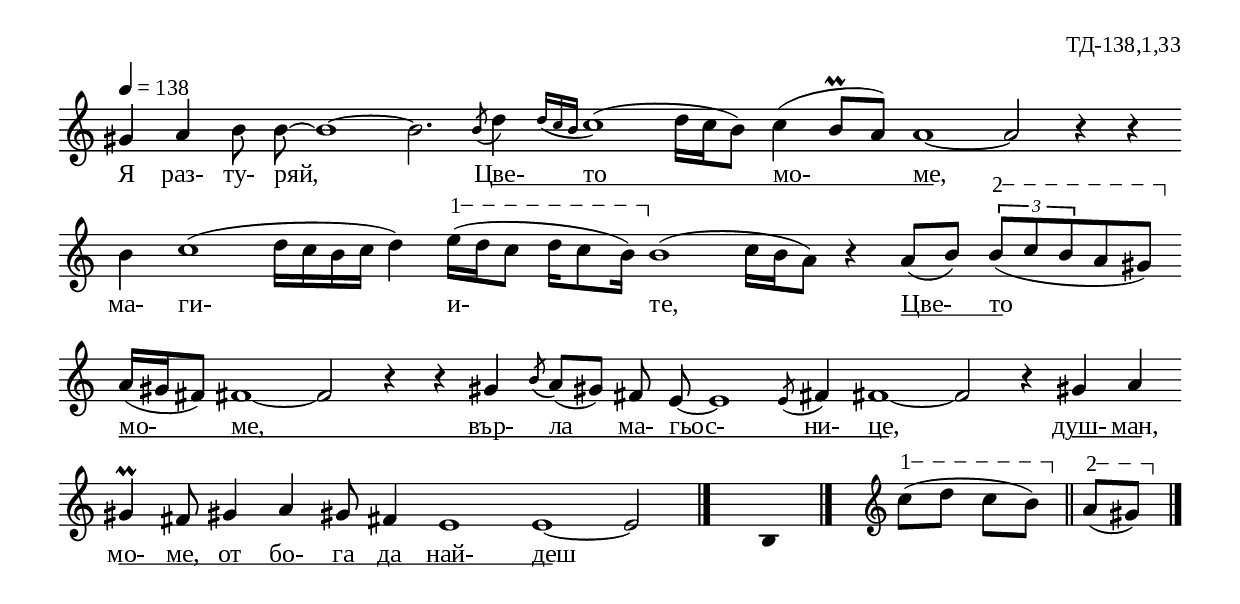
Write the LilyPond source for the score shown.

%{
TD_138_1_33
%}

\include "td-preamble.ly"

\score {
\relative c'' {
\tempo 4 = 138
%\time 5/16
\cadenzaOn
gis4 a b8 b\noBeam~ b1~ b2. \acciaccatura b8 d4 
\acciaccatura { d16[ c b] } c1( d16[ c b8]) c4( b8\prall[ a]) a1~ a2 r4 r
\bar ""
b4 c1( d16[ c b c] d4) 
\varA
e16\startTextSpan[( d c8] d16[ c8 b16\stopTextSpan]) 
b1( c16[ b a8]) r4
a8[( b]) 
\varB
\times 2/3 { b8\startTextSpan[( c b } a gis!\stopTextSpan])
\bar ""
a16[( gis! fis8]) fis!1~ fis2 r4 r
gis!4 \acciaccatura b8 a[( gis!]) fis! e\noBeam~ e1 
\acciaccatura e8 fis!4 fis!1~ fis2 r4
\bar ""
gis!4 a \bar "" gis!\prall fis!8 gis!4 a gis!8 fis!4 e1 e1~ e2
 \bar "|." 
s4 \fixB b \fixC
 \bar "|." 
s16 \clef treble
\varA
c'8\startTextSpan[( d] c[ b\stopTextSpan]) \bar "||" 
\varB
a8\startTextSpan[( gis!\stopTextSpan])
 \bar "|."  
}
\addlyrics { Я раз- ту- ряй, 
Цве- \startTextSpan то мо- ме, \stopTextSpan ма- ги- и- те, 
Цве- \startTextSpan то \stopTextSpan
мо- \startTextSpan ме, вър- ла ма- гьос- ни- це, \stopTextSpan 
душ- \startTextSpan ман, \stopTextSpan
мо- \startTextSpan ме, от бо- га да най- деш \stopTextSpan }
%
\layout {
     \context { 
	    \Staff \remove "Time_signature_engraver" } 
  indent = #0
  line-width = 190\mm
  ragged-right=##f
\context {
      \Lyrics
      \consists "Text_spanner_engraver"
      \override TextSpanner #'direction = #DOWN
      \override TextSpanner #'style = #'line    
      \override TextSpanner #'outside-staff-priority = ##f
      \override TextSpanner #'padding = #0.2 % sets the distance of the line from the lyrics
      \override TextSpanner #'bound-details =
      #`((left . ((Y . 0)
                  (padding . 0)
                  (attach-dir . ,LEFT)))
         (left-broken . ((end-on-note . #t)))
         (right . ((Y . 0)
                   (padding . 0)
                   (attach-dir . ,RIGHT))))
    }
}
%
\midi { 
	\context {
		\Score
		tempoWholesPerMinute = #(ly:make-moment 138 4)
		}
	}
}
%
\header{
  opus = "ТД-138,1,33"
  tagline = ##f
}


